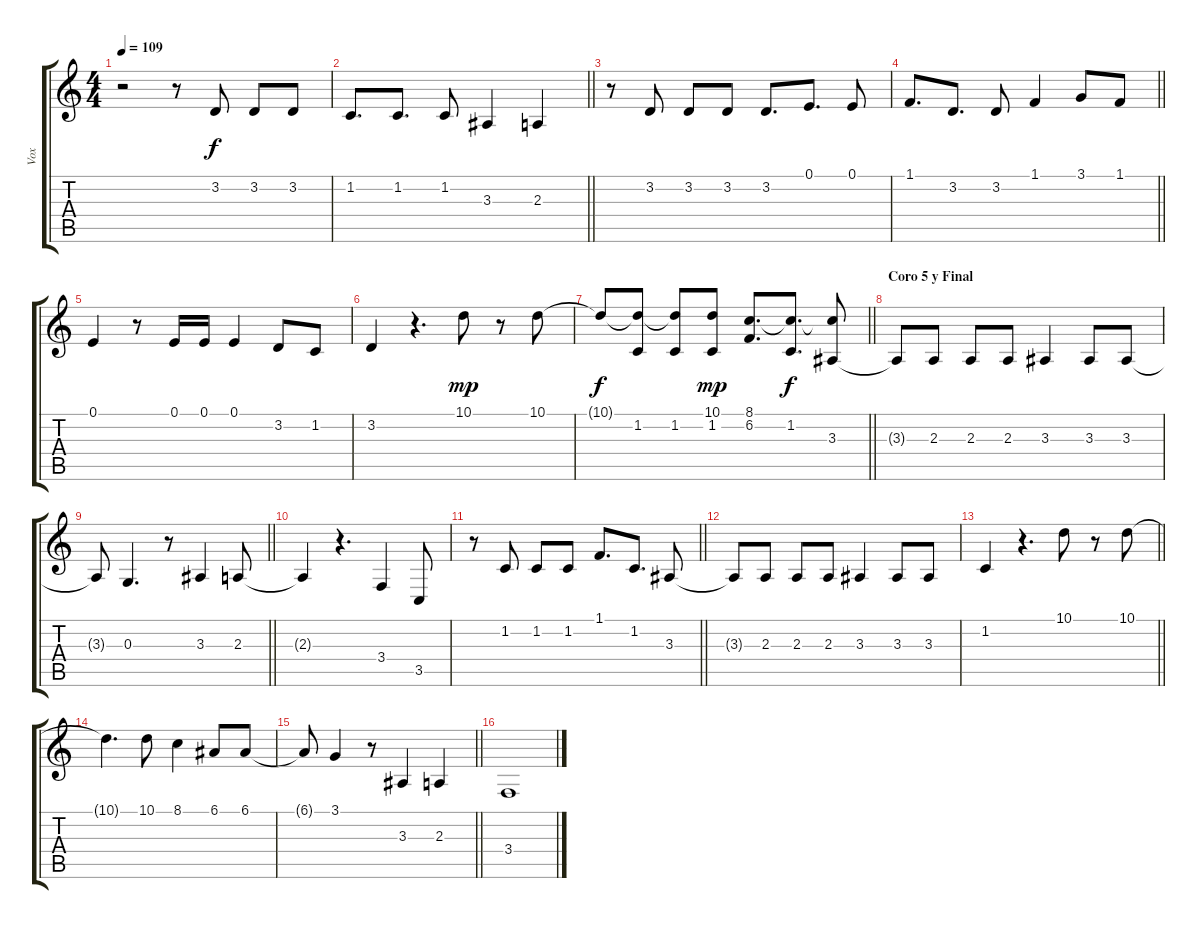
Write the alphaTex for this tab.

\track ("Vox" "Vox") {instrument harmonica}
\staff {score tabs}
\tuning (E4 B3 G3 D3 A2 E2) {hide}
\ts (4 4)
\tempo 109
\clef g2
\ks c
r.2{dy f} r.8 3.2.8 3.2.8 3.2.8 |
\barLineRight lightlight
1.2.8{d} 1.2.8{d} 1.2.8 3.3.4 2.3.4 |
r.8 3.2.8 3.2.8 3.2.8 3.2.8{d} 0.1.8{d} 0.1.8 |
\barLineRight lightlight
1.1.8{d} 3.2.8{d} 3.2.8 1.1.4 3.1.8 1.1.8 |
0.1.4 r.8 0.1.16 0.1.16 0.1.4 3.2.8 1.2.8 |
3.2.4 r.4{d} 10.1.8{dy mp} r.8 10.1.8 |
\barLineRight lightlight
10.1{t}.8{dy f} (10.1{t} 1.2).8 (10.1{t} 1.2).8 (10.1 1.2).8{dy mp} (8.1 6.2).8{d} (8.1{t} 1.2).8{d dy f} (8.1{t} 3.3).8 |
\section ("" "Coro 5 y Final")
3.3{t}.8 2.3.8 2.3.8 2.3.8 3.3.4 3.3.8 3.3.8 |
\barLineRight lightlight
3.3{t}.8 0.3.4{d} r.8 3.3.4 2.3.8 |
2.3{t}.4 r.4{d} 3.4.4 3.5.8 |
\barLineRight lightlight
r.8 1.2.8 1.2.8 1.2.8 1.1.8{d} 1.2.8{d} 3.3.8 |
3.3{t}.8 2.3.8 2.3.8 2.3.8 3.3.4 3.3.8 3.3.8 |
\barLineRight lightlight
1.2.4 r.4{d} 10.1.8 r.8 10.1.8 |
10.1{t}.4{d} 10.1.8 8.1.4 6.1.8 6.1.8 |
\barLineRight lightlight
6.1{t}.8 3.1.4 r.8 3.3.4 2.3.4 |
3.4.1
